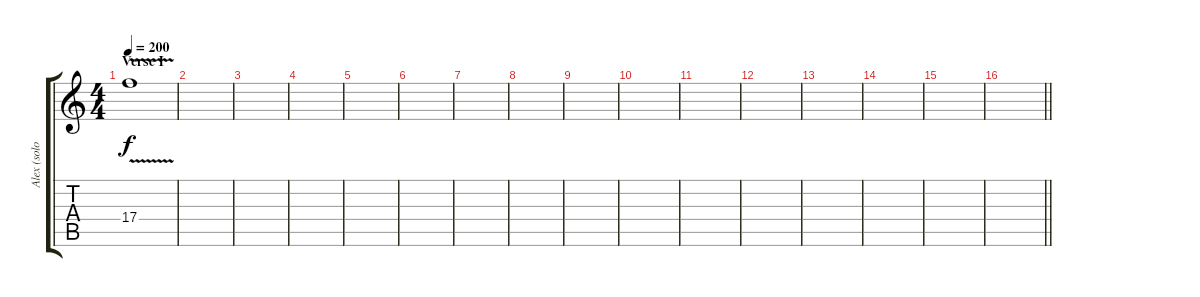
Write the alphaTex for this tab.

\track ("Alex (solo) " "Alex (solo") {instrument overdrivenguitar}
\staff {score tabs}
\tuning (D4 A3 F3 C3 G2 C2) {hide}
\ts (4 4)
\section ("" "Verse I")
\tempo 200
\clef g2
\ks c
17.4{v}.1{dy f volume 1} |
|
|
|
|
|
|
|
|
|
|
|
|
|
|
\barLineRight lightlight
